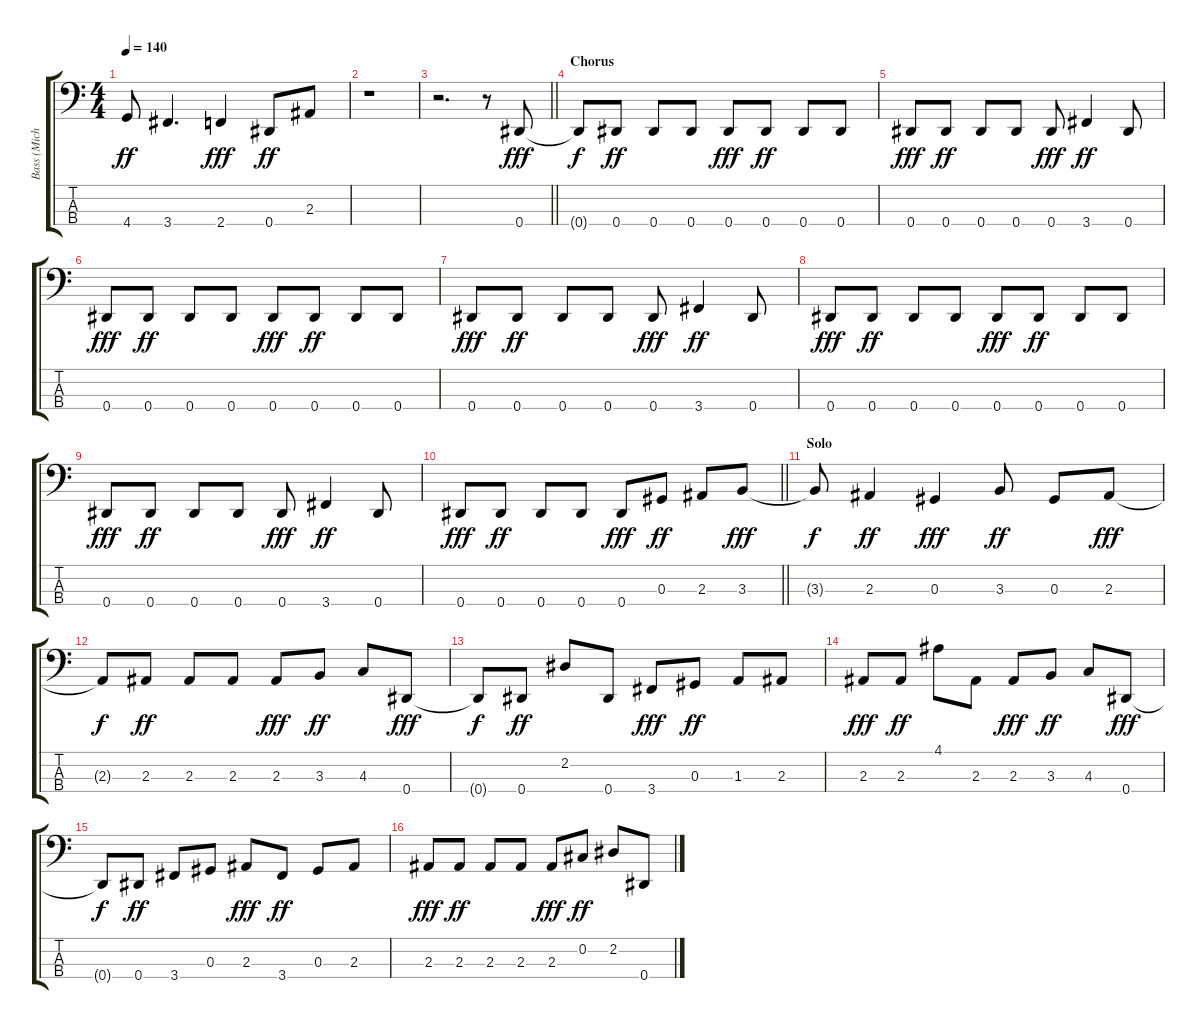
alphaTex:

\track ("Bass (Michael Anthony)" "Bass (Mich") {instrument electricbassfinger}
\staff {score tabs}
\tuning (Gb2 Db2 Ab1 Eb1) {hide}
\ts (4 4)
\tempo 140
\clef f4
\ks c
4.4.8{dy ff} 3.4.4{d} 2.4.4{dy fff} 0.4.8{dy ff} 2.3.8 |
r.1 |
\barLineRight lightlight
r.2{d} r.8 0.4.8{dy fff} |
\section ("" "Chorus")
0.4{t}.8{dy f} 0.4.8{dy ff} 0.4.8 0.4.8 0.4.8{dy fff} 0.4.8{dy ff} 0.4.8 0.4.8 |
0.4.8{dy fff} 0.4.8{dy ff} 0.4.8 0.4.8 0.4.8{dy fff} 3.4.4{dy ff} 0.4.8 |
0.4.8{dy fff} 0.4.8{dy ff} 0.4.8 0.4.8 0.4.8{dy fff} 0.4.8{dy ff} 0.4.8 0.4.8 |
0.4.8{dy fff} 0.4.8{dy ff} 0.4.8 0.4.8 0.4.8{dy fff} 3.4.4{dy ff} 0.4.8 |
0.4.8{dy fff} 0.4.8{dy ff} 0.4.8 0.4.8 0.4.8{dy fff} 0.4.8{dy ff} 0.4.8 0.4.8 |
0.4.8{dy fff} 0.4.8{dy ff} 0.4.8 0.4.8 0.4.8{dy fff} 3.4.4{dy ff} 0.4.8 |
\barLineRight lightlight
0.4.8{dy fff} 0.4.8{dy ff} 0.4.8 0.4.8 0.4.8{dy fff} 0.3.8{dy ff} 2.3.8 3.3.8{dy fff} |
\section ("" "Solo")
3.3{t}.8{dy f} 2.3.4{dy ff} 0.3.4{dy fff} 3.3.8{dy ff} 0.3.8 2.3.8{dy fff} |
2.3{t}.8{dy f} 2.3.8{dy ff} 2.3.8 2.3.8 2.3.8{dy fff} 3.3.8{dy ff} 4.3.8 0.4.8{dy fff} |
0.4{t}.8{dy f} 0.4.8{dy ff} 2.2.8 0.4.8 3.4.8{dy fff} 0.3.8{dy ff} 1.3.8 2.3.8 |
2.3.8{dy fff} 2.3.8{dy ff} 4.1.8 2.3.8 2.3.8{dy fff} 3.3.8{dy ff} 4.3.8 0.4.8{dy fff} |
0.4{t}.8{dy f} 0.4.8{dy ff} 3.4.8 0.3.8 2.3.8{dy fff} 3.4.8{dy ff} 0.3.8 2.3.8 |
2.3.8{dy fff} 2.3.8{dy ff} 2.3.8 2.3.8 2.3.8{dy fff} 0.2.8{dy ff} 2.2.8 0.4.8
